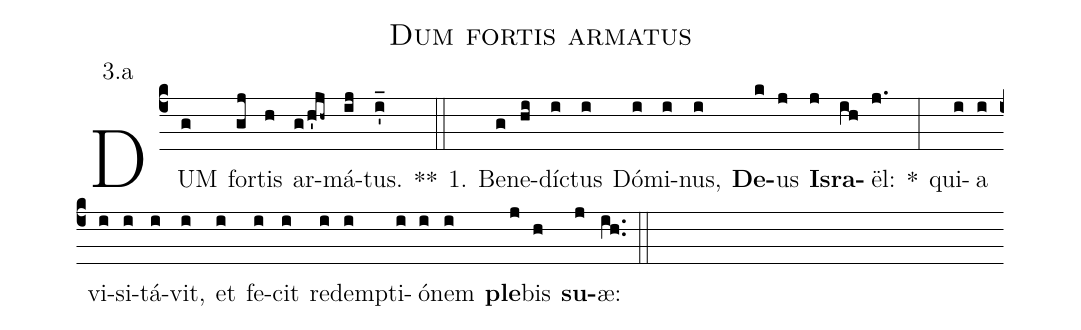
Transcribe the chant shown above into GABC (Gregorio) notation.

name:Dum fortis armatus;
office-part:Antiphona;
mode:3;
annotation: 3.a;
%%
(c4) DUM(g) for(gj)tis(h) ar(g/h'jh~)má(ij)tus.(i'_) **(::)
1. Be(g)ne(hi)díc(i)tus(i) Dó(i)mi(i)nus,(i) <b>De</b>(k)us(j) <b>Is</b>(j)<b>ra</b>(ih)ël:(j.) *(:) qui(i)a(i) vi(i)si(i)tá(i)vit,(i) et(i) fe(i)cit(i) red(i)emp(i)ti(i)ó(i)nem(i) <b>ple</b>(j)bis(h) <b>su</b>(j)æ:(ih..) (::)
